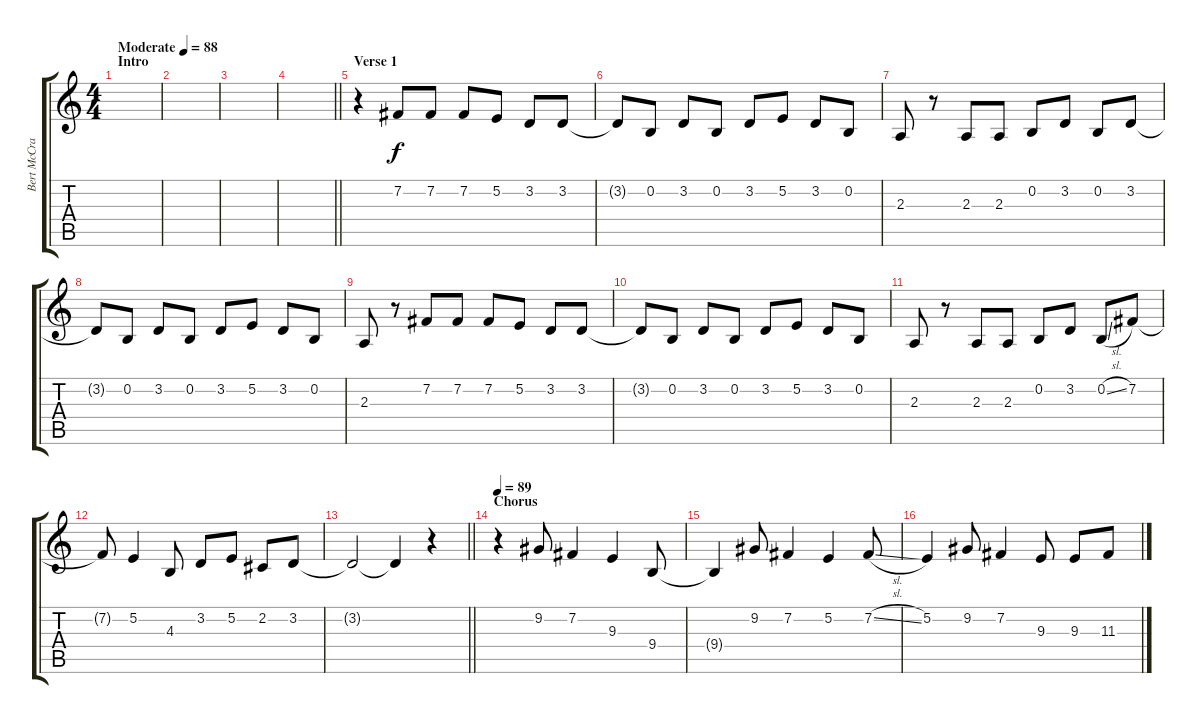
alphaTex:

\track ("Bert McCracken" "Bert McCra") {instrument oboe}
\staff {score tabs}
\tuning (E4 B3 G3 D3 A2 E2) {hide}
\ts (4 4)
\section ("" "Intro")
\tempo (88 "Moderate")
\clef g2
\ks c
|
|
|
\barLineRight lightlight
|
\section ("" "Verse 1")
r.4 7.2.8 7.2.8 7.2.8 5.2.8 3.2.8 3.2.8 |
3.2{t}.8 0.2.8 3.2.8 0.2.8 3.2.8 5.2.8 3.2.8 0.2.8 |
2.3.8 r.8 2.3.8 2.3.8 0.2.8 3.2.8 0.2.8 3.2.8 |
3.2{t}.8 0.2.8 3.2.8 0.2.8 3.2.8 5.2.8 3.2.8 0.2.8 |
2.3.8 r.8 7.2.8 7.2.8 7.2.8 5.2.8 3.2.8 3.2.8 |
3.2{t}.8 0.2.8 3.2.8 0.2.8 3.2.8 5.2.8 3.2.8 0.2.8 |
2.3.8 r.8 2.3.8 2.3.8 0.2.8 3.2.8 0.2{sl}.8 7.2.8 |
7.2{t}.8 5.2.4 4.3.8 3.2.8 5.2.8 2.2.8 3.2.8 |
\barLineRight lightlight
3.2{t}.2 3.2{t}.4 r.4 |
\section ("" "Chorus")
\tempo 89
r.4 9.2.8 7.2.4 9.3.4 9.4.8 |
9.4{t}.4 9.2.8 7.2.4 5.2.4 7.2{sl}.8 |
5.2.4 9.2.8 7.2.4 9.3.8 9.3.8 11.3.8
